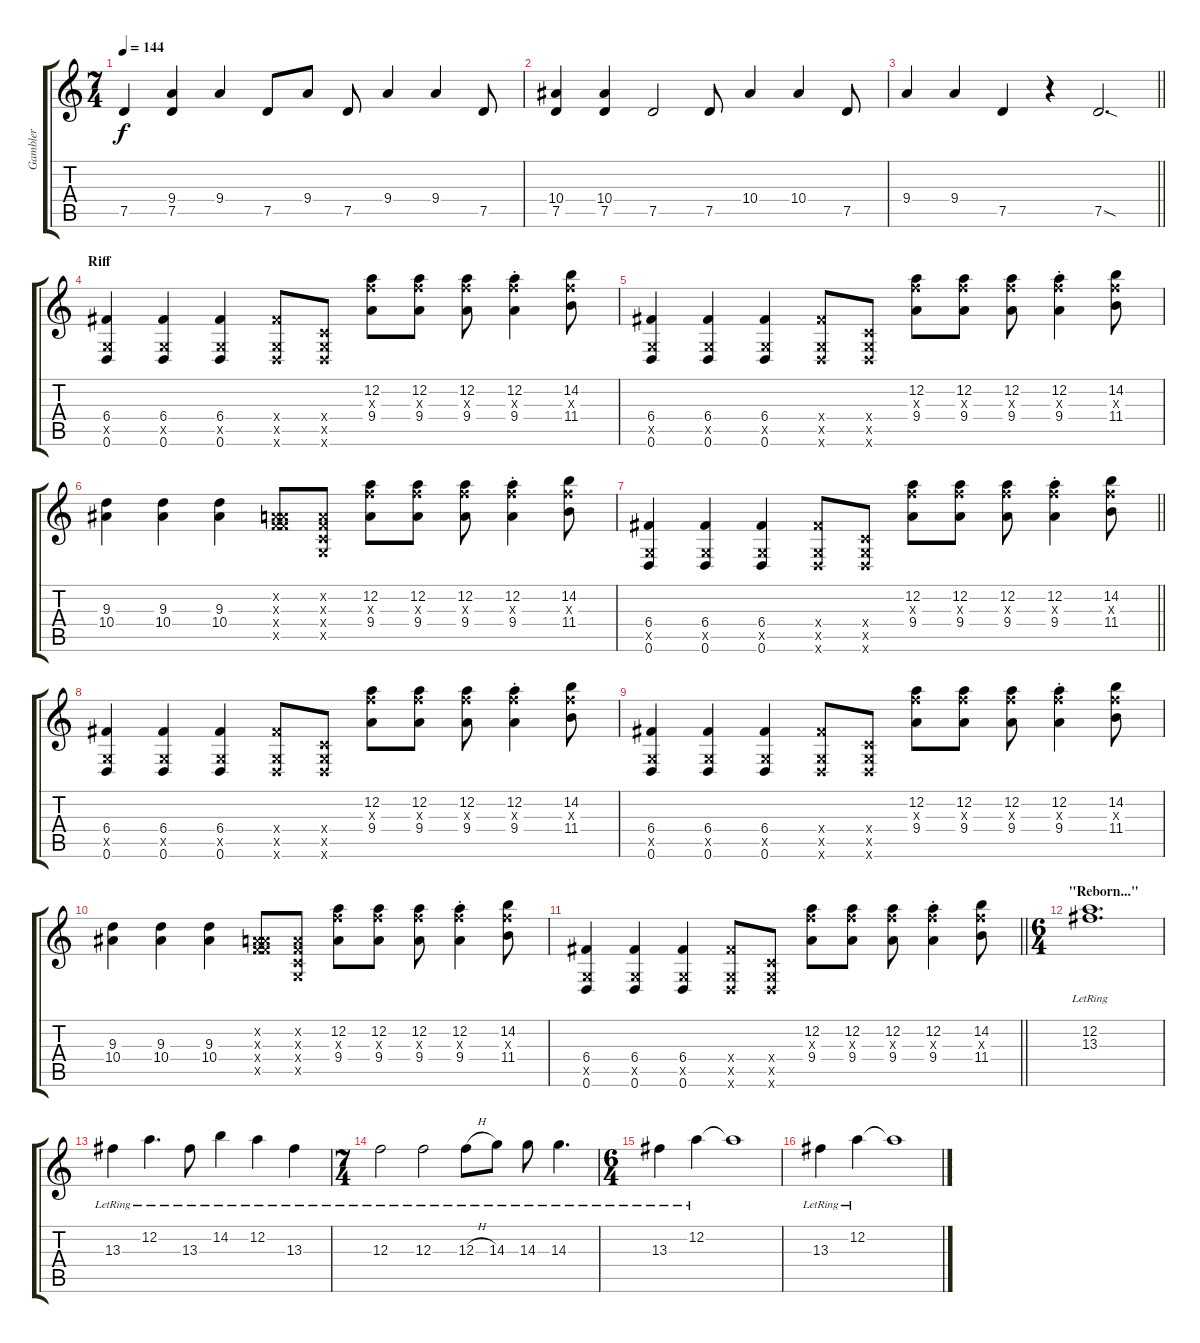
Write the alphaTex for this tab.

\track ("Gambler" "Gambler") {instrument distortionguitar}
\staff {score tabs}
\tuning (D4 A3 F3 C3 G2 D2) {hide}
\ts (7 4)
\tempo 144
\clef g2
\ks c
7.5.4{dy f} (9.4 7.5).4 9.4.4 7.5.8 9.4.8 7.5.8 9.4.4 9.4.4 7.5.8 |
(10.4 7.5).4 (10.4 7.5).4 7.5.2 7.5.8 10.4.4 10.4.4 7.5.8 |
\barLineRight lightlight
9.4.4 9.4.4 7.5.4 r.4 7.5{sod}.2{d} |
\section ("" "Riff")
(6.4 0.5{x} 0.6).4{instrument distortionguitar} (6.4 0.5{x} 0.6).4 (6.4 0.5{x} 0.6).4 (6.4{x} 0.5{x} 0.6{x}).8 (0.4{x} 0.5{x} 0.6{x}).8 (12.2 12.3{x} 9.4).8 (12.2 12.3{x} 9.4).8 (12.2 12.3{x} 9.4).8 (12.2{st} 12.3{x} 9.4{st}).4 (14.2 12.3{x} 11.4).8 |
(6.4 0.5{x} 0.6).4 (6.4 0.5{x} 0.6).4 (6.4 0.5{x} 0.6).4 (6.4{x} 0.5{x} 0.6{x}).8 (0.4{x} 0.5{x} 0.6{x}).8 (12.2 12.3{x} 9.4).8 (12.2 12.3{x} 9.4).8 (12.2 12.3{x} 9.4).8 (12.2{st} 12.3{x} 9.4{st}).4 (14.2 12.3{x} 11.4).8 |
(9.3 10.4).4 (9.3 10.4).4 (9.3 10.4).4 (0.2{x} 0.3{x} 9.4{x} 10.5{x}).8 (0.2{x} 0.3{x} 0.4{x} 0.5{x}).8 (12.2 12.3{x} 9.4).8 (12.2 12.3{x} 9.4).8 (12.2 12.3{x} 9.4).8 (12.2{st} 12.3{x} 9.4{st}).4 (14.2 12.3{x} 11.4).8 |
\barLineRight lightlight
(6.4 0.5{x} 0.6).4 (6.4 0.5{x} 0.6).4 (6.4 0.5{x} 0.6).4 (6.4{x} 0.5{x} 0.6{x}).8 (0.4{x} 0.5{x} 0.6{x}).8 (12.2 12.3{x} 9.4).8 (12.2 12.3{x} 9.4).8 (12.2 12.3{x} 9.4).8 (12.2{st} 12.3{x} 9.4{st}).4 (14.2 12.3{x} 11.4).8 |
(6.4 0.5{x} 0.6).4{balance 16} (6.4 0.5{x} 0.6).4 (6.4 0.5{x} 0.6).4 (6.4{x} 0.5{x} 0.6{x}).8 (0.4{x} 0.5{x} 0.6{x}).8 (12.2 12.3{x} 9.4).8 (12.2 12.3{x} 9.4).8 (12.2 12.3{x} 9.4).8 (12.2{st} 12.3{x} 9.4{st}).4 (14.2 12.3{x} 11.4).8 |
(6.4 0.5{x} 0.6).4 (6.4 0.5{x} 0.6).4 (6.4 0.5{x} 0.6).4 (6.4{x} 0.5{x} 0.6{x}).8 (0.4{x} 0.5{x} 0.6{x}).8 (12.2 12.3{x} 9.4).8 (12.2 12.3{x} 9.4).8 (12.2 12.3{x} 9.4).8 (12.2{st} 12.3{x} 9.4{st}).4 (14.2 12.3{x} 11.4).8 |
(9.3 10.4).4 (9.3 10.4).4 (9.3 10.4).4 (0.2{x} 0.3{x} 9.4{x} 10.5{x}).8 (0.2{x} 0.3{x} 0.4{x} 0.5{x}).8 (12.2 12.3{x} 9.4).8 (12.2 12.3{x} 9.4).8 (12.2 12.3{x} 9.4).8 (12.2{st} 12.3{x} 9.4{st}).4 (14.2 12.3{x} 11.4).8 |
\barLineRight lightlight
(6.4 0.5{x} 0.6).4 (6.4 0.5{x} 0.6).4 (6.4 0.5{x} 0.6).4 (6.4{x} 0.5{x} 0.6{x}).8 (0.4{x} 0.5{x} 0.6{x}).8 (12.2 12.3{x} 9.4).8 (12.2 12.3{x} 9.4).8 (12.2 12.3{x} 9.4).8 (12.2{st} 12.3{x} 9.4{st}).4 (14.2 12.3{x} 11.4).8 |
\ts (6 4)
\section ("" "\"Reborn...\"")
(12.2{lr} 13.3{lr}).1{d instrument distortionguitar} |
13.3{lr}.4 12.2{lr}.4{d} 13.3{lr}.8 14.2{lr}.4 12.2{lr}.4 13.3{lr}.4 |
\ts (7 4)
12.3{lr}.2 12.3{lr}.2 12.3{h lr}.8 14.3{lr}.8 14.3{lr}.8 14.3{lr}.4{d} |
\ts (6 4)
13.3{lr}.4 12.2{lr}.4 12.2{t}.1 |
13.3{lr}.4 12.2{lr}.4 12.2{t}.1
